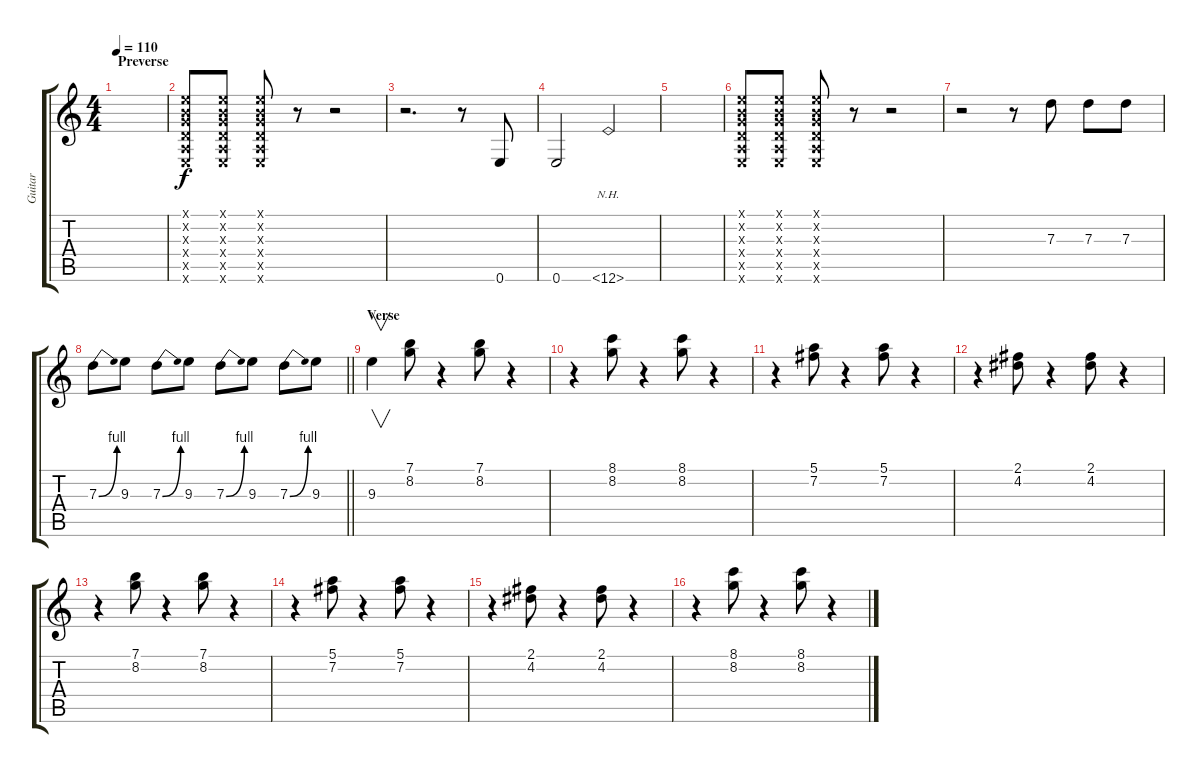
\track ("Guitar" "Guitar") {instrument distortionguitar}
\staff {score tabs}
\tuning (E4 B3 G3 D3 A2 E2) {hide}
\ts (4 4)
\section ("" "Preverse")
\tempo 110
\clef g2
\ks c
|
(0.1{x} 0.2{x} 0.3{x} 0.4{x} 0.5{x} 0.6{x}).8 (0.1{x} 0.2{x} 0.3{x} 0.4{x} 0.5{x} 0.6{x}).8 (0.1{x} 0.2{x} 0.3{x} 0.4{x} 0.5{x} 0.6{x}).8 r.8 r.2 |
r.2{d} r.8 0.6.8 |
0.6.2 0.6{nh}.2 |
|
(0.1{x} 0.2{x} 0.3{x} 0.4{x} 0.5{x} 0.6{x}).8 (0.1{x} 0.2{x} 0.3{x} 0.4{x} 0.5{x} 0.6{x}).8 (0.1{x} 0.2{x} 0.3{x} 0.4{x} 0.5{x} 0.6{x}).8 r.8 r.2 |
r.2 r.8 7.3.8 7.3.8 7.3.8 |
\barLineRight lightlight
7.3{be (bend 0 0 60 4)}.8 9.3.8 7.3{be (bend 0 0 60 4)}.8 9.3.8 7.3{be (bend 0 0 60 4)}.8 9.3.8 7.3{be (bend 0 0 60 4)}.8 9.3.8 |
\section ("" "Verse")
9.3.4{v} (7.1 8.2).8 r.4 (7.1 8.2).8 r.4 |
r.4 (8.1 8.2).8 r.4 (8.1 8.2).8 r.4 |
r.4 (5.1 7.2).8 r.4 (5.1 7.2).8 r.4 |
r.4 (2.1 4.2).8 r.4 (2.1 4.2).8 r.4 |
r.4 (7.1 8.2).8 r.4 (7.1 8.2).8 r.4 |
r.4 (5.1 7.2).8 r.4 (5.1 7.2).8 r.4 |
r.4 (2.1 4.2).8 r.4 (2.1 4.2).8 r.4 |
r.4 (8.1 8.2).8 r.4 (8.1 8.2).8 r.4
